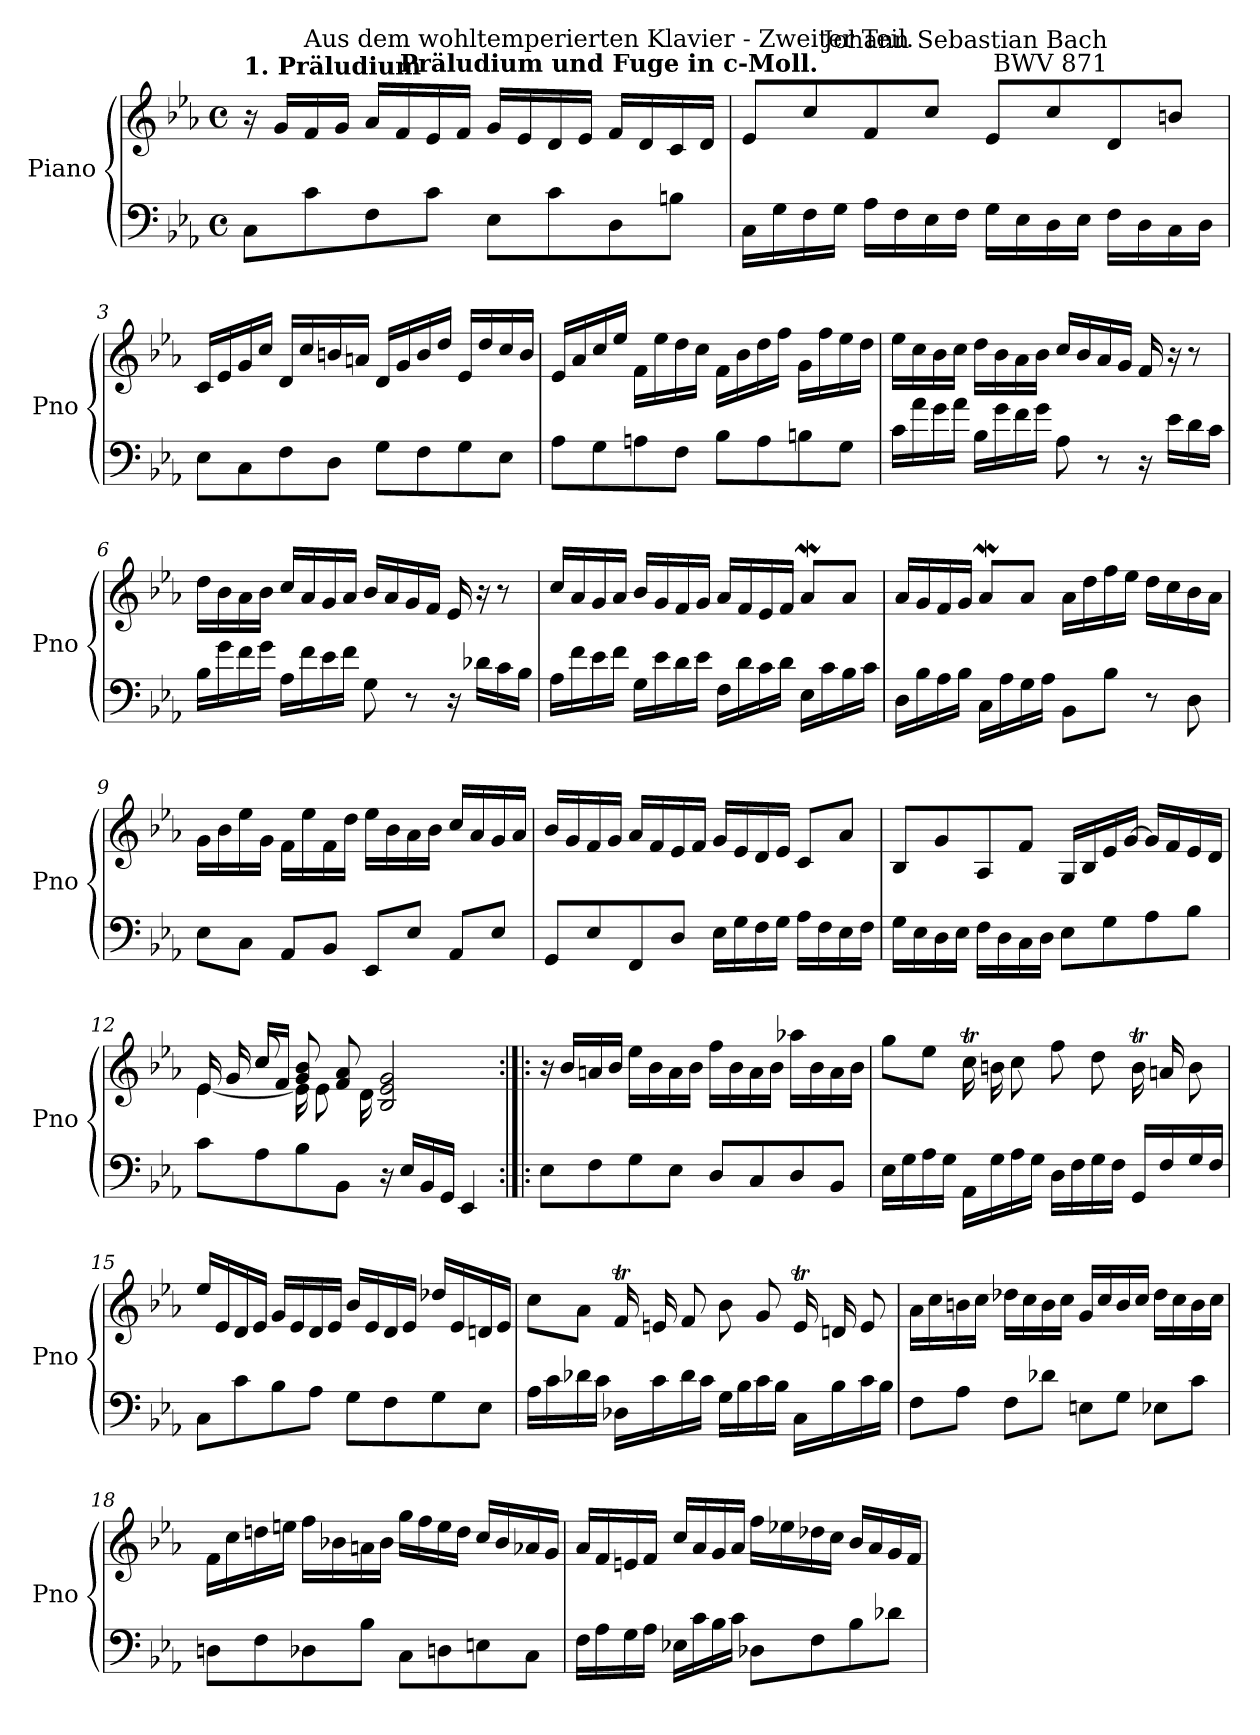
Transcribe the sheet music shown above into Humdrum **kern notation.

**kern	**kern
*part1	*part1
*staff2	*staff1
*I"Piano	*
*I'Pno	*
*clefF4	*clefG2
*k[b-e-a-]	*k[b-e-a-]
*E-:	*E-:
*M4/4	*M4/4
*met(c)	*met(c)
=1	=1
!	!LO:TX:a:B:t=1. Präludium
8CL	16r
.	16gLL
8c	16f
.	16gJJ
8F	16a-LL
.	16f
8cJ	16e-
.	16fJJ
8E-L	16gLL
.	16e-
8c	16d
.	16e-JJ
!	!LO:TX:a:B:cj:t=Präludium und Fuge in c-Moll.
!	!LO:TX:a:cj:t=Aus dem wohltemperierten Klavier - Zweiter Teil.
8D	16fLL
.	16d
8BnJ	16c
.	16dJJ
=2	=2
16CLL	8e-L
16G	.
16F	8cc
16GJJ	.
16A-LL	8f
16F	.
16E-	8ccJ
16FJJ	.
16GLL	8e-L
16E-	.
16D	8cc
16E-JJ	.
!	!LO:TX:a:rj:t=Johann Sebastian Bach\nBWV 871
16FLL	8d
16D	.
16C	8bnJ
16DJJ	.
!!LO:LB:g=z
=3	=3
8E-L	16cLL
.	16e-
8C	16g
.	16ccJJ
8F	16dLL
.	16cc
8DJ	16bn
.	16anJJ
8GL	16dLL
.	16g
8F	16b
.	16ddJJ
8G	16e-LL
.	16dd
8E-J	16cc
.	16bJJ
=4	=4
8A-L	16e-LL
.	16a-
8G	16cc
.	16ee-JJ
8An	16fLL
.	16ee-
8FJ	16dd
.	16ccJJ
8B-L	16fLL
.	16b-
8A	16dd
.	16ffJJ
8Bn	16gLL
.	16ff
8GJ	16ee-
.	16ddJJ
=5	=5
16cLL	16ee-LL
16a-	16cc
16g	16b-
16a-JJ	16ccJJ
16B-LL	16ddLL
16g	16b-
16f	16a-
16gJJ	16b-JJ
8A-	16ccLL
.	16b-
8r	16a-
.	16gJJ
16r	16f
16e-LL	16r
16d	8r
16cJJ	.
!!LO:LB:g=z
=6	=6
16B-LL	16ddLL
16g	16b-
16f	16a-
16gJJ	16b-JJ
16A-LL	16ccLL
16f	16a-
16e-	16g
16fJJ	16a-JJ
8G	16b-LL
.	16a-
8r	16g
.	16fJJ
16r	16e-
16d-XLL	16r
16c	8r
16B-JJ	.
=7	=7
16A-LL	16ccLL
16f	16a-
16e-	16g
16fJJ	16a-JJ
16GLL	16b-LL
16e-	16g
16d	16f
16e-JJ	16gJJ
16FLL	16a-LL
16d	16f
16c	16e-
16dJJ	16fJJ
16E-LL	8a-wL
16c	.
16B-	8a-J
16cJJ	.
!!LO:LB:g=z
=8	=8
16DLL	16a-LL
16B-	16g
16A-	16f
16B-JJ	16gJJ
16CLL	8a-wL
16A-	.
16G	8a-J
16A-JJ	.
8BB-L	16a-LL
.	16dd
8B-J	16ff
.	16ee-JJ
8r	16ddLL
.	16cc
8D	16b-
.	16a-JJ
=9	=9
8E-L	16gLL
.	16b-
8CJ	16ee-
.	16gJJ
8AA-L	16fLL
.	16ee-
8BB-J	16f
.	16ddJJ
8EE-L	16ee-LL
.	16b-
8E-J	16a-
.	16b-JJ
8AA-L	16ccLL
.	16a-
8E-J	16g
.	16a-JJ
!!LO:LB:g=z
=10	=10
*	*^
*	*	*^
8GGL	16b-LL	1ryy	1ryy
.	16g	.	.
8E-	16f	.	.
.	16gJJ	.	.
8FF	16a-/LL	.	.
.	16f/	.	.
8DJ	16e-/	.	.
.	16f/JJ	.	.
16E-LL	16gLL	.	.
16G	16e-	.	.
16F	16d	.	.
16GJJ	16e-JJ	.	.
16A-LL	8cL	.	.
16F	.	.	.
16E-	8a-J	.	.
16FJJ	.	.	.
=11	=11	=11	=11
16GLL	8B-L	1ryy	1ryy
16E-	.	.	.
16D	8g	.	.
16E-JJ	.	.	.
16FLL	8A-	.	.
16D	.	.	.
16C	8fJ	.	.
16DJJ	.	.	.
8E-L	16GLL	.	.
.	16B-	.	.
8G	16e-	.	.
.	[16gJJ	.	.
8A-	16gLL]	.	.
.	16f	.	.
8B-J	16e-	.	.
.	16dJJ	.	.
=12	=12	=12	=12
8cL	16e-LL	[4e-\	8ryy
.	16g	.	.
8A-	8ccJ	.	16ccLL
.	.	.	16fJJ
8B-	8g 8b-L	16e-\LL]	2.ryy
.	.	8e-\	.
8BB-J	8f 8a-J	.	.
.	.	16d\J	.
16r	2B-/ 2e-/ 2g/	2ryy	.
16E-LL	.	.	.
16BB-	.	.	.
16GGJJ	.	.	.
4EE-	.	.	.
*	*v	*v	*v
!!LO:LB:g=z
=13:|!|:	=13:|!|:
8E-L	16r
.	16b-LL
8F	16an
.	16b-JJ
8G	16ee-LL
.	16b-
8E-J	16a
.	16b-JJ
8DL	16ffLL
.	16b-
8C	16a
.	16b-JJ
8D	16aa-XLL
.	16b-
8BB-J	16a
.	16b-JJ
=14	=14
16E-LL	8ggL
16G	.
16A-	8ee-J
16GJJ	.
16AA-LL	16ccTLL
16G	16bn
16A-	8ccJ
16GJJ	.
16DLL	8ffL
16F	.
16G	8ddJ
16FJJ	.
16GGLL	16btLL
16F	16an
16G	8bJ
16FJJ	.
!!LO:LB:g=z
=15	=15
8CL	16ee-LL
.	16e-
8c	16d
.	16e-JJ
8B-	16gLL
.	16e-
8A-J	16d
.	16e-JJ
8GL	16b-LL
.	16e-
8F	16d
.	16e-JJ
8G	16dd-XLL
.	16e-
8E-J	16dn
.	16e-JJ
=16	=16
16A-LL	8ccL
16c	.
16d-X	8a-J
16cJJ	.
16D-XLL	16fTLL
16c	16en
16d-	8fJ
16cJJ	.
16GLL	8b-L
16B-	.
16c	8gJ
16B-JJ	.
16CLL	16etLL
16B-	16dn
16c	8eJ
16B-JJ	.
=17	=17
8FL	16a-LL
.	16cc
8A-J	16bn
.	16ccJJ
8FL	16dd-XLL
.	16cc
8d-XJ	16b
.	16ccJJ
8EnL	16gLL
.	16cc
8GJ	16b
.	16ccJJ
8E-XL	16dd-LL
.	16cc
8cJ	16b
.	16ccJJ
!!LO:LB:g=z
=18	=18
8DnL	16fLL
.	16cc
8F	16ddn
.	16eenJJ
8D-X	16ffLL
.	16b-X
8B-J	16an
.	16b-JJ
8CL	16ggLL
.	16ff
8Dn	16ee
.	16ddJJ
8En	16ccLL
.	16b-
8CJ	16a-X
.	16gJJ
=19	=19
16FLL	16a-LL
16A-	16f
16G	16en
16A-JJ	16fJJ
16E-XLL	16ccLL
16c	16a-
16B-	16g
16cJJ	16a-JJ
8D-XL	16ffLL
.	16ee-X
8F	16dd-X
.	16ccJJ
8B-	16b-LL
.	16a-
8d-XJ	16g
.	16fJJ
=	=
*-	*-
